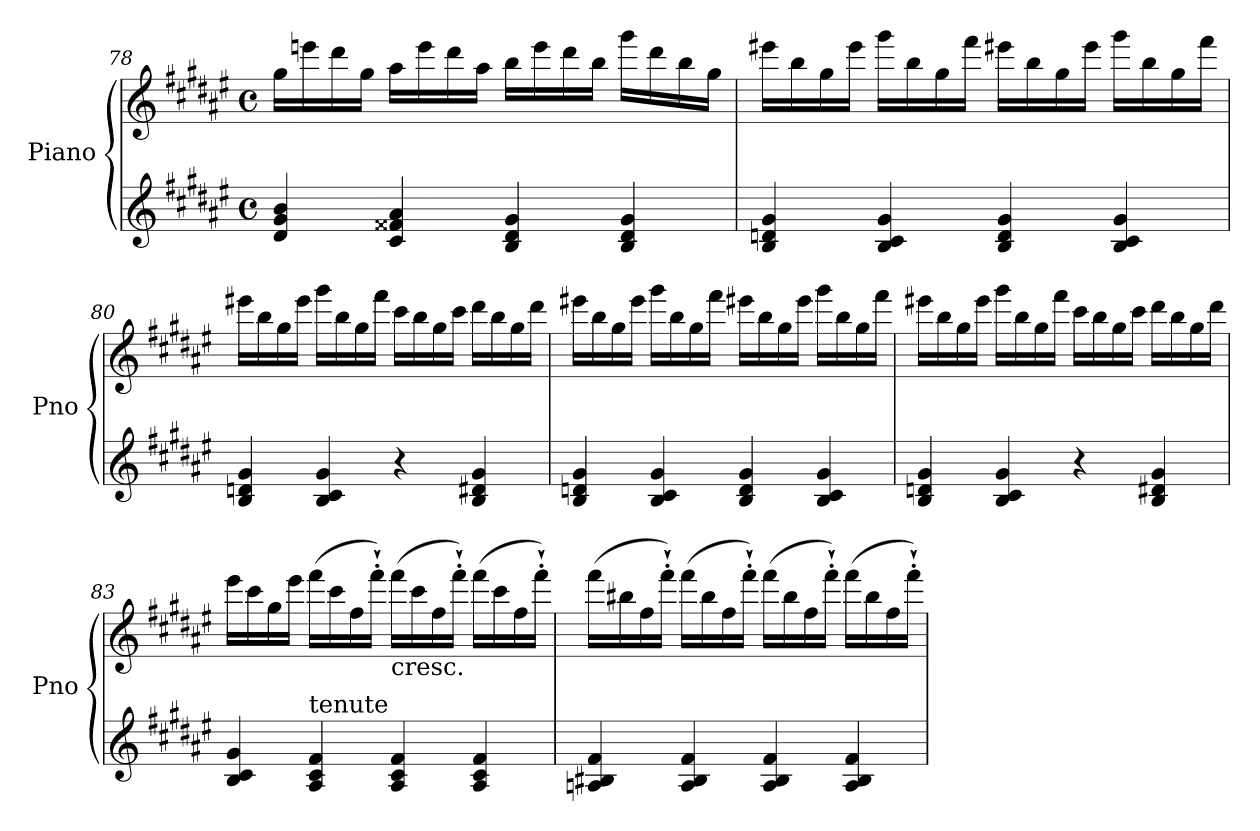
**kern	**kern
*part1	*part1
*staff2	*staff1
*I"Piano	*
*I'Pno	*
*clefG2	*clefG2
*k[f#c#g#d#a#e#]	*k[f#c#g#d#a#e#]
*F#:	*F#:
*M4/4	*M4/4
*met(c)	*met(c)
=78	=78
4d#/ 4g#/ 4b/	16gg#\LL
.	16eeen\
.	16ddd#\
.	16gg#\JJ
4c#/ 4f##X/ 4a#/	16aa#\LL
.	16eee\
.	16ddd#\
.	16aa#\JJ
4B/ 4d#/ 4g#/	16bb\LL
.	16eee\
.	16ddd#\
.	16bb\JJ
4B/ 4d#/ 4g#/	16ggg#\LL
.	16ddd#\
.	16bb\
.	16gg#\JJ
=79	=79
4B/ 4dn/ 4g#/	16eee#X\LL
.	16bb\
.	16gg#\
.	16eee#\JJ
4B/ 4c#/ 4g#/	16ggg#\LL
.	16bb\
.	16gg#\
.	16fff#\JJ
4B/ 4d/ 4g#/	16eee#X\LL
.	16bb\
.	16gg#\
.	16eee#\JJ
4B/ 4c#/ 4g#/	16ggg#\LL
.	16bb\
.	16gg#\
.	16fff#\JJ
=80	=80
4B/ 4dn/ 4g#/	16eee#X\LL
.	16bb\
.	16gg#\
.	16eee#\JJ
4B/ 4c#/ 4g#/	16ggg#\LL
.	16bb\
.	16gg#\
.	16fff#\JJ
4r	16ccc#\LL
.	16bb\
.	16gg#\
.	16ccc#\JJ
4B/ 4d#X/ 4g#/	16ddd#\LL
.	16bb\
.	16gg#\
.	16ddd#\JJ
=81	=81
4B/ 4dn/ 4g#/	16eee#X\LL
.	16bb\
.	16gg#\
.	16eee#\JJ
4B/ 4c#/ 4g#/	16ggg#\LL
.	16bb\
.	16gg#\
.	16fff#\JJ
4B/ 4d/ 4g#/	16eee#X\LL
.	16bb\
.	16gg#\
.	16eee#\JJ
4B/ 4c#/ 4g#/	16ggg#\LL
.	16bb\
.	16gg#\
.	16fff#\JJ
=82	=82
4B/ 4dn/ 4g#/	16eee#X\LL
.	16bb\
.	16gg#\
.	16eee#\JJ
4B/ 4c#/ 4g#/	16ggg#\LL
.	16bb\
.	16gg#\
.	16fff#\JJ
4r	16ccc#\LL
.	16bb\
.	16gg#\
.	16ccc#\JJ
4B/ 4d#X/ 4g#/	16ddd#\LL
.	16bb\
.	16gg#\
.	16ddd#\JJ
=83	=83
4B/ 4c#/ 4g#/	16eee#\LL
.	16ccc#\
.	16gg#\
.	16eee#\JJ
!LO:TX:a:t=tenute	!
4A#/ 4c#/ 4f#/	(>16fff#\LL
.	16ccc#\
.	16ff#\
.	16fff#'`\JJ)
!	!LO:TX:b:t=cresc.
4A#/ 4c#/ 4f#/	(>16fff#\LL
.	16ccc#\
.	16ff#\
.	16fff#'`\JJ)
4A#/ 4c#/ 4f#/	(>16fff#\LL
.	16ccc#\
.	16ff#\
.	16fff#'`\JJ)
=84	=84
4An/ 4B#X/ 4f#/	(>16fff#\LL
.	16bb#X\
.	16ff#\
.	16fff#'`\JJ)
4A/ 4B#/ 4f#/	(>16fff#\LL
.	16bb#\
.	16ff#\
.	16fff#'`\JJ)
4A/ 4B#/ 4f#/	(>16fff#\LL
.	16bb#\
.	16ff#\
.	16fff#'`\JJ)
4A/ 4B#/ 4f#/	(>16fff#\LL
.	16bb#\
.	16ff#\
.	16fff#'`\JJ)
=	=
*-	*-
